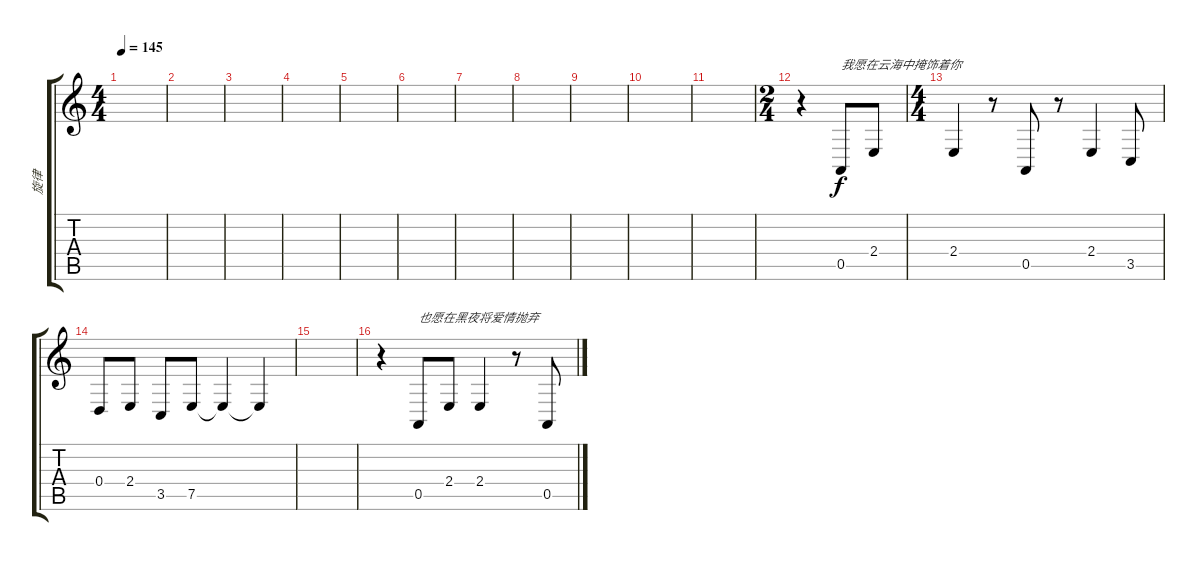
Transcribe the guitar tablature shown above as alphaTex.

\track ("旋律" "旋律") {instrument stringensemble1}
\staff {score tabs}
\tuning (E4 B3 G3 D3 A2 E2) {hide}
\ts (4 4)
\tempo 145
\clef g2
\ks c
|
|
|
|
|
|
|
|
|
|
|
\ts (2 4)
r.4 0.5.8{txt "我愿在云海中掩饰着你"} 2.4.8 |
\ts (4 4)
2.4.4 r.8 0.5.8 r.8 2.4.4 3.5.8 |
0.4.8 2.4.8 3.5.8 7.5.8 7.5{t}.4 7.5{t}.4 |
|
r.4 0.5.8{txt "也愿在黑夜将爱情抛弃"} 2.4.8 2.4.4 r.8 0.5.8
